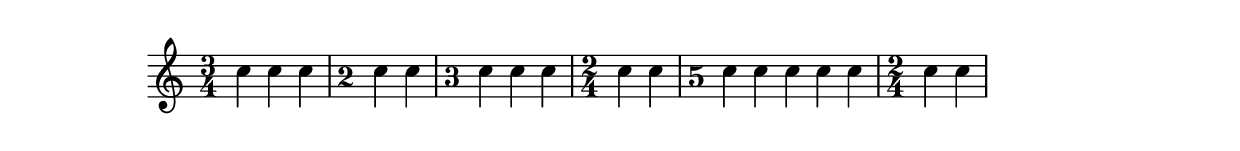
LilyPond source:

%% DO NOT EDIT this file manually; it is automatically
%% generated from LSR http://lsr.dsi.unimi.it
%% Make any changes in LSR itself, or in Documentation/snippets/new/ ,
%% and then run scripts/auxiliar/makelsr.py
%%
%% This file is in the public domain.
\version "2.17.25"

\header {
  lsrtags = "rhythms, tweaks-and-overrides"

  texidoc = "
Sometimes, a time signature should not print the whole fraction (e.g.
7/4), but only the numerator (7 in this case). This can be easily done
by using @code{\\override Staff.TimeSignature.style = #'single-digit}
to change the style permanently. By using @code{\\revert
Staff.TimeSignature.style}, this setting can be reversed. To apply
the single-digit style to only one time signature, use the
@code{\\override} command and prefix it with a @code{\\once}.

"
  doctitle = "Time signature printing only the numerator as a number (instead of the fraction)"
} % begin verbatim


\relative c'' {
  \time 3/4
  c4 c c
  % Change the style permanently
  \override Staff.TimeSignature.style = #'single-digit
  \time 2/4
  c4 c
  \time 3/4
  c4 c c
  % Revert to default style:
  \revert Staff.TimeSignature.style
  \time 2/4
  c4 c
  % single-digit style only for the next time signature
  \once \override Staff.TimeSignature.style = #'single-digit
  \time 5/4
  c4 c c c c
  \time 2/4
  c4 c
}
